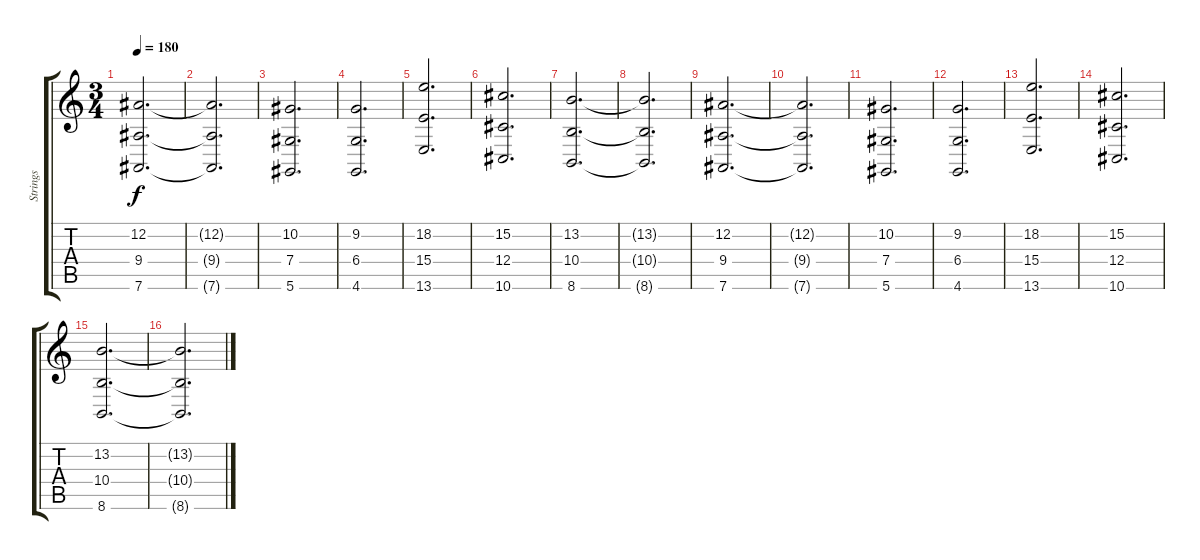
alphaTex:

\track ("Strings" "Strings") {instrument stringensemble1}
\staff {score tabs}
\tuning (Eb4 Bb3 Gb3 Db3 Ab2 Eb2) {hide}
\ts (3 4)
\tempo 180
\clef g2
\ks c
(12.2 9.4 7.6).2{d dy f} |
(12.2{t} 9.4{t} 7.6{t}).2{d} |
(10.2 7.4 5.6).2{d} |
(9.2 6.4 4.6).2{d} |
(18.2 15.4 13.6).2{d} |
(15.2 12.4 10.6).2{d} |
(13.2 10.4 8.6).2{d} |
(13.2{t} 10.4{t} 8.6{t}).2{d} |
(12.2 9.4 7.6).2{d} |
(12.2{t} 9.4{t} 7.6{t}).2{d} |
(10.2 7.4 5.6).2{d} |
(9.2 6.4 4.6).2{d} |
(18.2 15.4 13.6).2{d} |
(15.2 12.4 10.6).2{d} |
(13.2 10.4 8.6).2{d} |
(13.2{t} 10.4{t} 8.6{t}).2{d}
